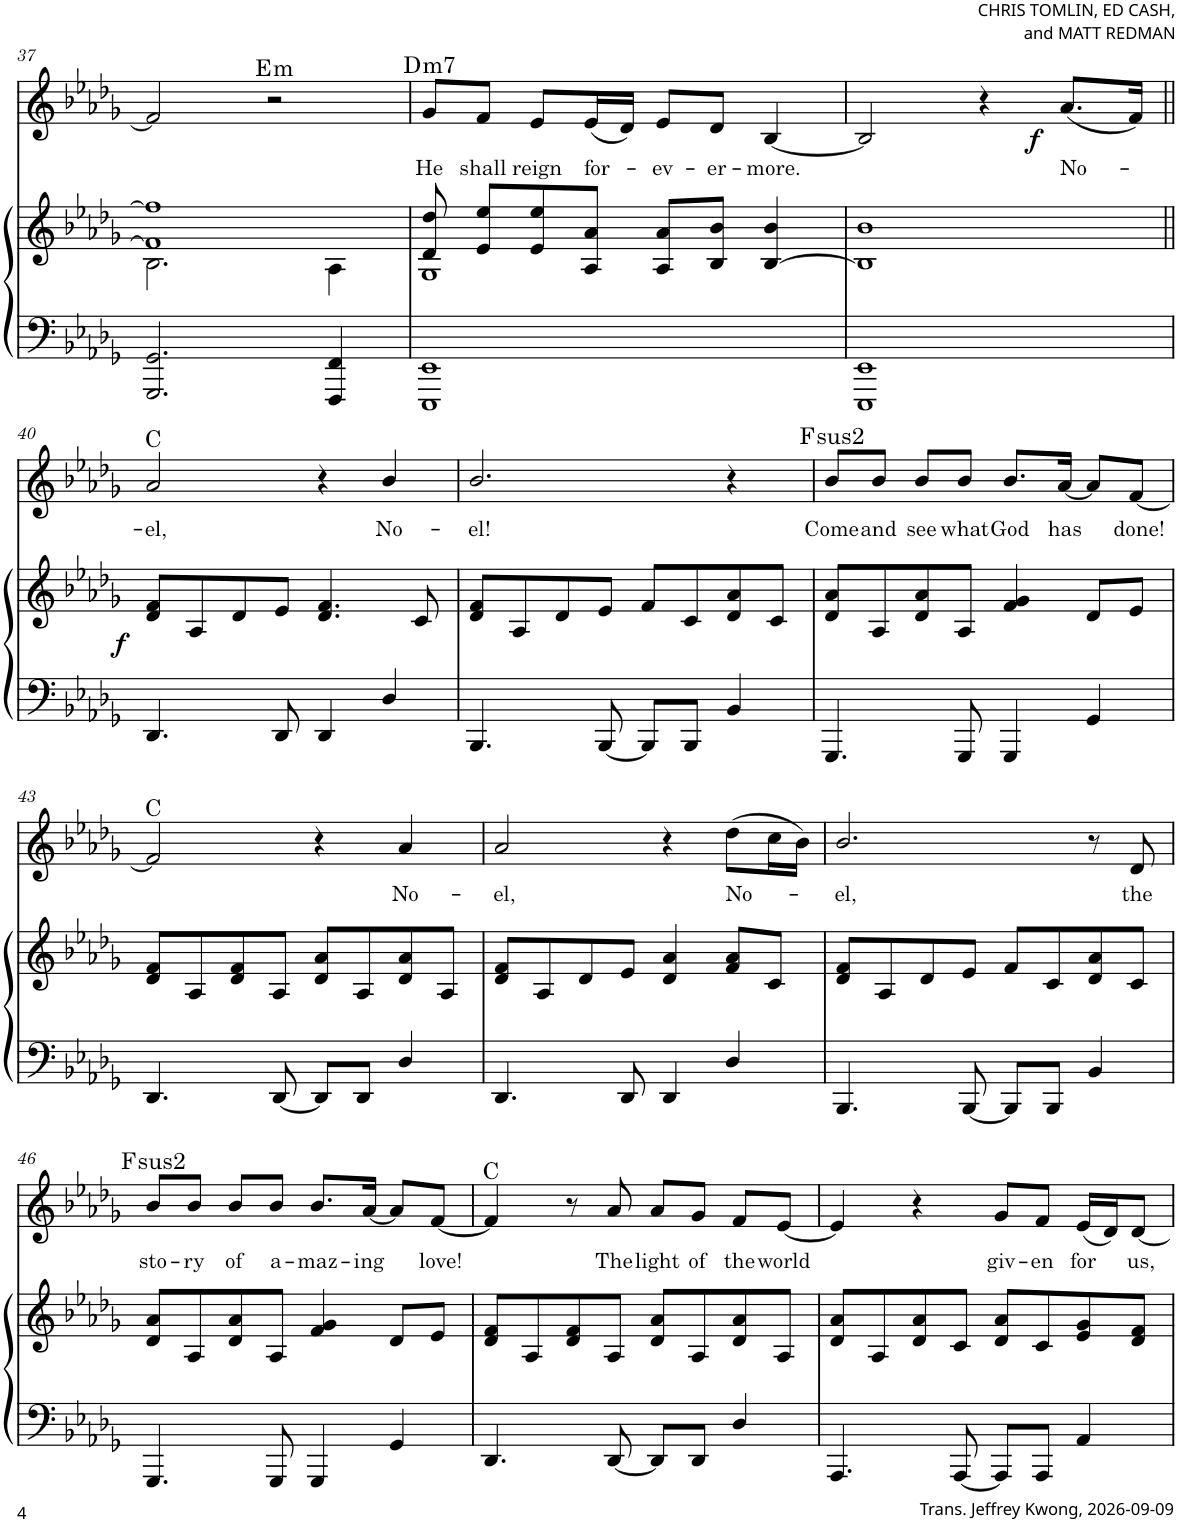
**kern	**kern	**dynam	**kern	**text	**dynam	**harte
*part2	*part2	*part2	*part1	*part1	*part1	*part1
*staff3	*staff2	*staff2/3	*staff1	*staff1	*staff1	*
!!LO:PB:g=z
*clefF4	*clefG2	*	*clefG2	*	*	*
*k[b-e-a-d-g-]	*k[b-e-a-d-g-]	*	*k[b-e-a-d-g-]	*	*	*
*M4/4	*M4/4	*	*M4/4	*	*	*
=37	=37	=37	=37	=37	=37	=37
*	*^	*	*	*	*	*
2.GGG-/ 2.GG-/	1f] 1ff]	2.B-\	.	2f/]	.	.	.
!	!	!	!	!	!	!	!LO:H:kt=m
.	.	.	.	2r	.	.	E:min
4FFF/ 4FF/	.	4A-\	.	.	.	.	.
=38	=38	=38	=38	=38	=38	=38	=38
!	!	!	!	!	!LO:LY:b	!	!LO:H:kt=m7
1EEE- 1EE-	8d-/ 8dd-/	1G-	.	8g-/L	He	.	D:min7
!	!	!	!	!	!LO:LY:b	!	!
.	8e-/ 8ee-/L	.	.	8f/J	shall	.	.
!	!	!	!	!	!LO:LY:b	!	!
.	8e-/ 8ee-/	.	.	8e-/L	reign	.	.
!	!	!	!	!	!LO:LY:b	!	!
.	8A-/ 8a-/J	.	.	(16e-/L	for-	.	.
.	.	.	.	16d-/JJ)	.	.	.
!	!	!	!	!	!LO:LY:b	!	!
.	8A-/ 8a-/L	.	.	8e-/L	-ev-	.	.
!	!	!	!	!	!LO:LY:b	!	!
.	8B-/ 8b-/J	.	.	8d-/J	-er-	.	.
!	!	!	!	!	!LO:LY:b	!	!
.	[4B-/ 4b-/	.	.	[4B-/	-more.	.	.
*	*v	*v	*	*	*	*	*
=39	=39	=39	=39	=39	=39	=39
1EEE- 1EE-	1B-] 1b-	.	2B-/]	.	.	.
.	.	.	4r	.	.	.
!	!	!	!	!LO:LY:b	!LO:DY:b	!
.	.	.	(8.a-/L	No-	f	.
.	.	.	16f/Jk)	.	.	.
!!LO:LB:g=z
=40||	=40||	=40||	=40||	=40||	=40||	=40||
!	!	!LO:DY:b	!	!LO:LY:b	!	!
4.DD-/	8d-/ 8f/L	f	2a-/	-el,	.	C:maj
.	8A-/	.	.	.	.	.
.	8d-/	.	.	.	.	.
8DD-/	8e-/J	.	.	.	.	.
4DD-/	4.d-/ 4.f/	.	4r	.	.	.
!	!	!	!	!LO:LY:b	!	!
4D-/	.	.	4b-/	No-	.	.
.	8c/	.	.	.	.	.
=41	=41	=41	=41	=41	=41	=41
!	!	!	!	!LO:LY:b	!	!
4.BBB-/	8d-/ 8f/L	.	2.b-/	-el!	.	.
.	8A-/	.	.	.	.	.
.	8d-/	.	.	.	.	.
[8BBB-/	8e-/J	.	.	.	.	.
8BBB-/L]	8f/L	.	.	.	.	.
8BBB-/J	8c/	.	.	.	.	.
4BB-/	8d-/ 8a-/	.	4r	.	.	.
.	8c/J	.	.	.	.	.
=42	=42	=42	=42	=42	=42	=42
!	!	!	!	!LO:LY:b	!	!LO:H:kt=2
4.GGG-/	8d-/ 8a-/L	.	8b-/L	Come	.	F:(1,2,5)
!	!	!	!	!LO:LY:b	!	!
.	8A-/	.	8b-/J	and	.	.
!	!	!	!	!LO:LY:b	!	!
.	8d-/ 8a-/	.	8b-/L	see	.	.
!	!	!	!	!LO:LY:b	!	!
8GGG-/	8A-/J	.	8b-/J	what	.	.
!	!	!	!	!LO:LY:b	!	!
4GGG-/	4f/ 4g-/	.	8.b-/L	God	.	.
!	!	!	!	!LO:LY:b	!	!
.	.	.	[16a-/Jk	has	.	.
4GG-/	8d-/L	.	8a-/L]	.	.	.
!	!	!	!	!LO:LY:b	!	!
.	8e-/J	.	[8f/J	done!	.	.
!!LO:LB:g=z
=43	=43	=43	=43	=43	=43	=43
4.DD-/	8d-/ 8f/L	.	2f/]	.	.	C:maj
.	8A-/	.	.	.	.	.
.	8d-/ 8f/	.	.	.	.	.
[8DD-/	8A-/J	.	.	.	.	.
8DD-/L]	8d-/ 8a-/L	.	4r	.	.	.
8DD-/J	8A-/	.	.	.	.	.
!	!	!	!	!LO:LY:b	!	!
4D-/	8d-/ 8a-/	.	4a-/	No-	.	.
.	8A-/J	.	.	.	.	.
=44	=44	=44	=44	=44	=44	=44
!	!	!	!	!LO:LY:b	!	!
4.DD-/	8d-/ 8f/L	.	2a-/	-el,	.	.
.	8A-/	.	.	.	.	.
.	8d-/	.	.	.	.	.
8DD-/	8e-/J	.	.	.	.	.
4DD-/	4d-/ 4a-/	.	4r	.	.	.
!	!	!	!	!LO:LY:b	!	!
4D-/	8f/ 8a-/L	.	(8dd-\L	No-	.	.
.	8c/J	.	16cc\L	.	.	.
.	.	.	16b-\JJ)	.	.	.
=45	=45	=45	=45	=45	=45	=45
!	!	!	!	!LO:LY:b	!	!
4.BBB-/	8d-/ 8f/L	.	2.b-/	-el,	.	.
.	8A-/	.	.	.	.	.
.	8d-/	.	.	.	.	.
[8BBB-/	8e-/J	.	.	.	.	.
8BBB-/L]	8f/L	.	.	.	.	.
8BBB-/J	8c/	.	.	.	.	.
4BB-/	8d-/ 8a-/	.	8r	.	.	.
!	!	!	!	!LO:LY:b	!	!
.	8c/J	.	8d-/	the	.	.
!!LO:LB:g=z
=46	=46	=46	=46	=46	=46	=46
!	!	!	!	!LO:LY:b	!	!LO:H:kt=2
4.GGG-/	8d-/ 8a-/L	.	8b-/L	sto-	.	F:(1,2,5)
!	!	!	!	!LO:LY:b	!	!
.	8A-/	.	8b-/J	-ry	.	.
!	!	!	!	!LO:LY:b	!	!
.	8d-/ 8a-/	.	8b-/L	of	.	.
!	!	!	!	!LO:LY:b	!	!
8GGG-/	8A-/J	.	8b-/J	a-	.	.
!	!	!	!	!LO:LY:b	!	!
4GGG-/	4f/ 4g-/	.	8.b-/L	-maz-	.	.
!	!	!	!	!LO:LY:b	!	!
.	.	.	[16a-/Jk	-ing	.	.
4GG-/	8d-/L	.	8a-/L]	.	.	.
!	!	!	!	!LO:LY:b	!	!
.	8e-/J	.	[8f/J	love!	.	.
=47	=47	=47	=47	=47	=47	=47
4.DD-/	8d-/ 8f/L	.	4f/]	.	.	C:maj
.	8A-/	.	.	.	.	.
.	8d-/ 8f/	.	8r	.	.	.
!	!	!	!	!LO:LY:b	!	!
[8DD-/	8A-/J	.	8a-/	The	.	.
!	!	!	!	!LO:LY:b	!	!
8DD-/L]	8d-/ 8a-/L	.	8a-/L	light	.	.
!	!	!	!	!LO:LY:b	!	!
8DD-/J	8A-/	.	8g-/J	of	.	.
!	!	!	!	!LO:LY:b	!	!
4D-/	8d-/ 8a-/	.	8f/L	the	.	.
!	!	!	!	!LO:LY:b	!	!
.	8A-/J	.	[8e-/J	world	.	.
=48	=48	=48	=48	=48	=48	=48
4.AAA-/	8d-/ 8a-/L	.	4e-/]	.	.	.
.	8A-/	.	.	.	.	.
.	8d-/ 8a-/	.	4r	.	.	.
[8AAA-/	8c/J	.	.	.	.	.
!	!	!	!	!LO:LY:b	!	!
8AAA-/L]	8d-/ 8a-/L	.	8g-/L	giv-	.	.
!	!	!	!	!LO:LY:b	!	!
8AAA-/J	8c/	.	8f/J	-en	.	.
!	!	!	!	!LO:LY:b	!	!
4AA-/	8e-/ 8g-/	.	(16e-/LL	for	.	.
.	.	.	16d-/J)	.	.	.
!	!	!	!	!LO:LY:b	!	!
.	8d-/ 8f/J	.	[8d-/J	us,	.	.
=	=	=	=	=	=	=
*-	*-	*-	*-	*-	*-	*-
